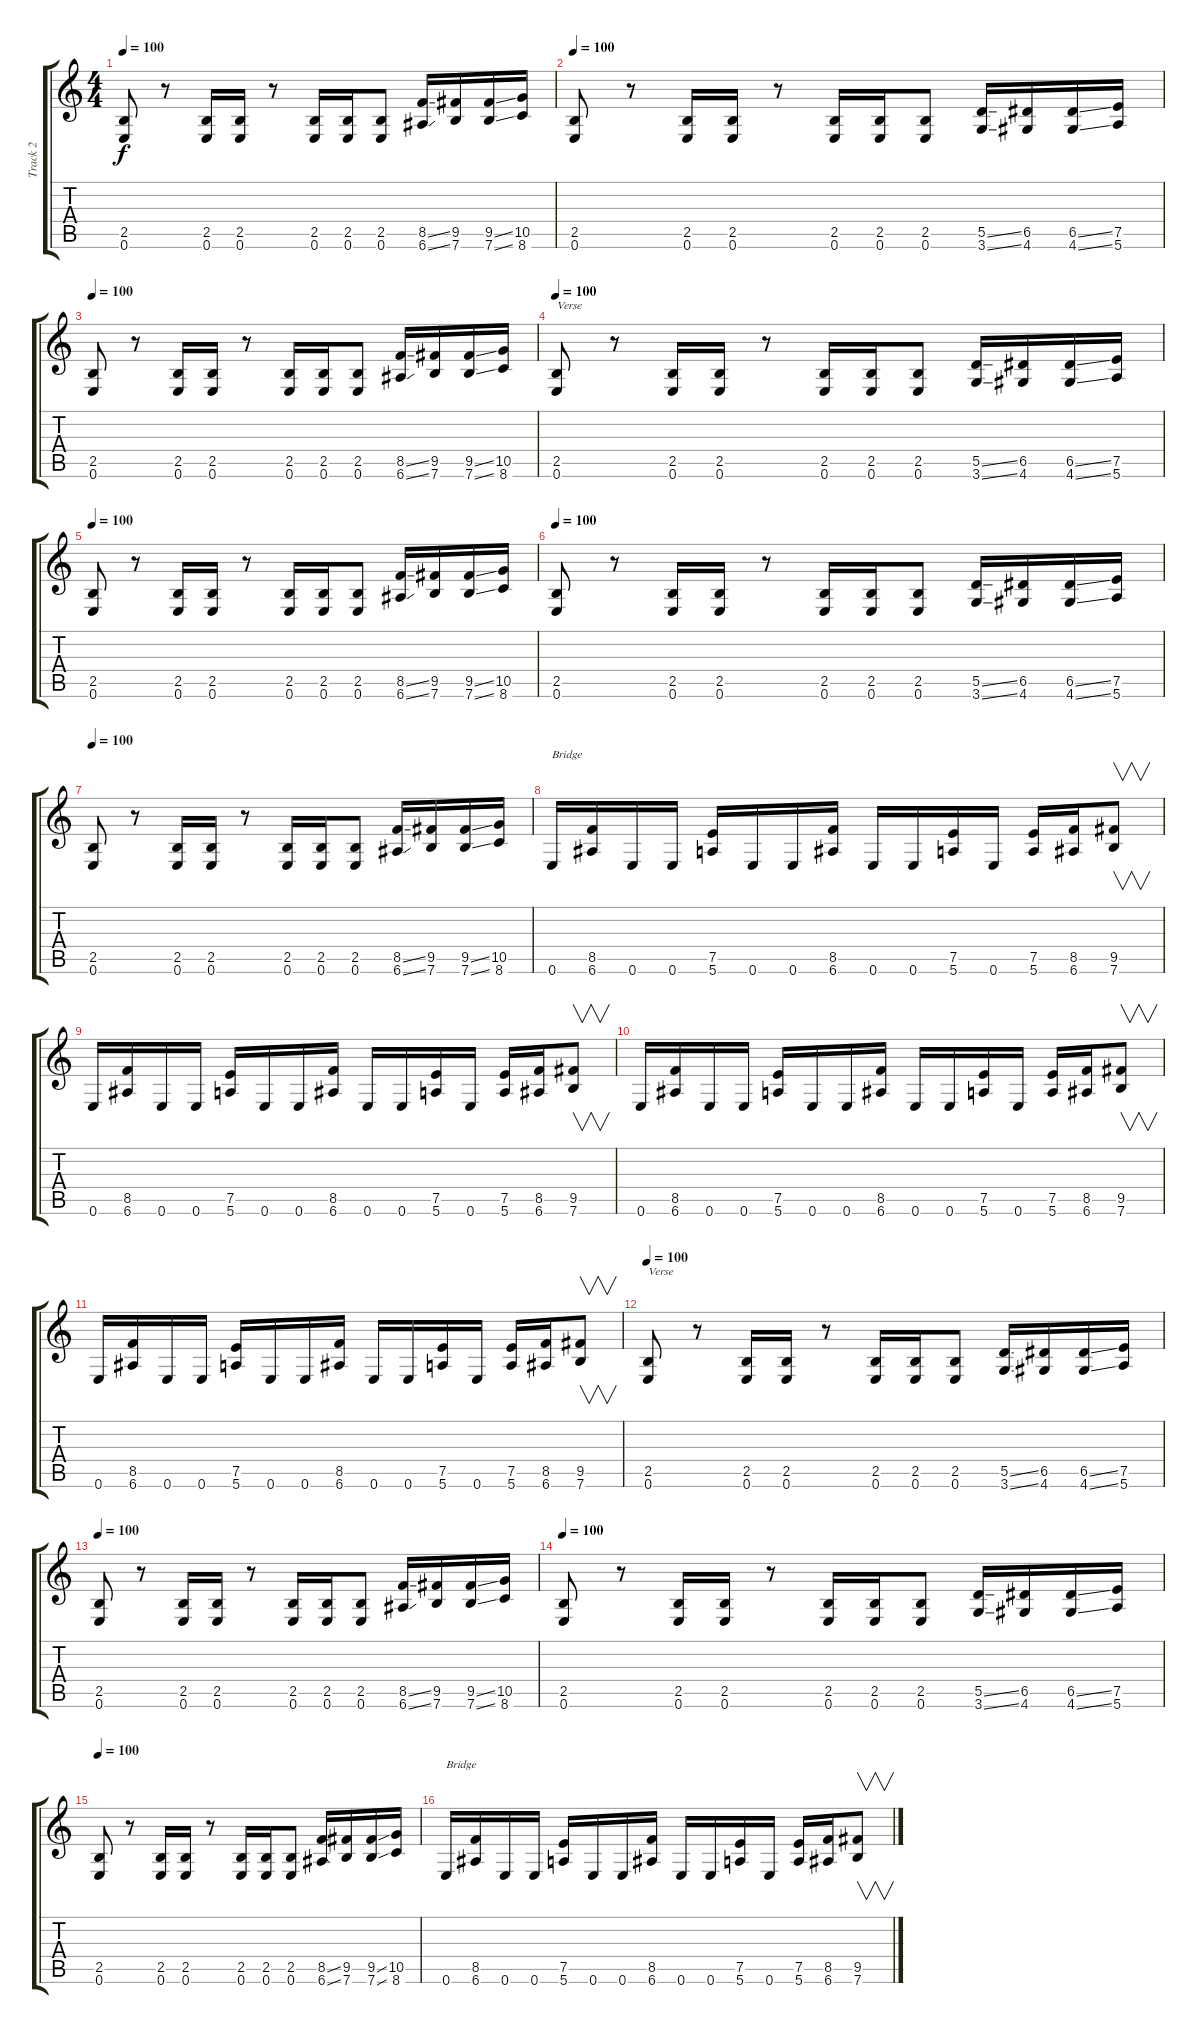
\track ("Track 2" "Track 2") {instrument overdrivenguitar}
\staff {score tabs}
\tuning (E4 B3 G3 D3 A2 E2) {hide}
\ts (4 4)
\tempo 100
\clef g2
\ks c
(2.5 0.6).8{dy f} r.8 (2.5 0.6).16 (2.5 0.6).16 r.8 (2.5 0.6).16 (2.5 0.6).16 (2.5 0.6).8 (8.5{ss} 6.6{ss}).16 (9.5 7.6).16 (9.5{ss} 7.6{ss}).16 (10.5 8.6).16 |
\tempo 100
(2.5 0.6).8 r.8 (2.5 0.6).16 (2.5 0.6).16 r.8 (2.5 0.6).16 (2.5 0.6).16 (2.5 0.6).8 (5.5{ss} 3.6{ss}).16 (6.5 4.6).16 (6.5{ss} 4.6{ss}).16 (7.5 5.6).16 |
\tempo 100
(2.5 0.6).8 r.8 (2.5 0.6).16 (2.5 0.6).16 r.8 (2.5 0.6).16 (2.5 0.6).16 (2.5 0.6).8 (8.5{ss} 6.6{ss}).16 (9.5 7.6).16 (9.5{ss} 7.6{ss}).16 (10.5 8.6).16 |
\tempo 100
(2.5 0.6).8{txt "Verse"} r.8 (2.5 0.6).16 (2.5 0.6).16 r.8 (2.5 0.6).16 (2.5 0.6).16 (2.5 0.6).8 (5.5{ss} 3.6{ss}).16 (6.5 4.6).16 (6.5{ss} 4.6{ss}).16 (7.5 5.6).16 |
\tempo 100
(2.5 0.6).8 r.8 (2.5 0.6).16 (2.5 0.6).16 r.8 (2.5 0.6).16 (2.5 0.6).16 (2.5 0.6).8 (8.5{ss} 6.6{ss}).16 (9.5 7.6).16 (9.5{ss} 7.6{ss}).16 (10.5 8.6).16 |
\tempo 100
(2.5 0.6).8 r.8 (2.5 0.6).16 (2.5 0.6).16 r.8 (2.5 0.6).16 (2.5 0.6).16 (2.5 0.6).8 (5.5{ss} 3.6{ss}).16 (6.5 4.6).16 (6.5{ss} 4.6{ss}).16 (7.5 5.6).16 |
\tempo 100
(2.5 0.6).8 r.8 (2.5 0.6).16 (2.5 0.6).16 r.8 (2.5 0.6).16 (2.5 0.6).16 (2.5 0.6).8 (8.5{ss} 6.6{ss}).16 (9.5 7.6).16 (9.5{ss} 7.6{ss}).16 (10.5 8.6).16 |
0.6.16{txt "Bridge"} (8.5 6.6).16 0.6.16 0.6.16 (7.5 5.6).16 0.6.16 0.6.16 (8.5 6.6).16 0.6.16 0.6.16 (7.5 5.6).16 0.6.16 (7.5 5.6).16 (8.5 6.6).16 (9.5 7.6).8{v} |
0.6.16 (8.5 6.6).16 0.6.16 0.6.16 (7.5 5.6).16 0.6.16 0.6.16 (8.5 6.6).16 0.6.16 0.6.16 (7.5 5.6).16 0.6.16 (7.5 5.6).16 (8.5 6.6).16 (9.5 7.6).8{v} |
0.6.16 (8.5 6.6).16 0.6.16 0.6.16 (7.5 5.6).16 0.6.16 0.6.16 (8.5 6.6).16 0.6.16 0.6.16 (7.5 5.6).16 0.6.16 (7.5 5.6).16 (8.5 6.6).16 (9.5 7.6).8{v} |
0.6.16 (8.5 6.6).16 0.6.16 0.6.16 (7.5 5.6).16 0.6.16 0.6.16 (8.5 6.6).16 0.6.16 0.6.16 (7.5 5.6).16 0.6.16 (7.5 5.6).16 (8.5 6.6).16 (9.5 7.6).8{v} |
\tempo 100
(2.5 0.6).8{txt "Verse"} r.8 (2.5 0.6).16 (2.5 0.6).16 r.8 (2.5 0.6).16 (2.5 0.6).16 (2.5 0.6).8 (5.5{ss} 3.6{ss}).16 (6.5 4.6).16 (6.5{ss} 4.6{ss}).16 (7.5 5.6).16 |
\tempo 100
(2.5 0.6).8 r.8 (2.5 0.6).16 (2.5 0.6).16 r.8 (2.5 0.6).16 (2.5 0.6).16 (2.5 0.6).8 (8.5{ss} 6.6{ss}).16 (9.5 7.6).16 (9.5{ss} 7.6{ss}).16 (10.5 8.6).16 |
\tempo 100
(2.5 0.6).8 r.8 (2.5 0.6).16 (2.5 0.6).16 r.8 (2.5 0.6).16 (2.5 0.6).16 (2.5 0.6).8 (5.5{ss} 3.6{ss}).16 (6.5 4.6).16 (6.5{ss} 4.6{ss}).16 (7.5 5.6).16 |
\tempo 100
(2.5 0.6).8 r.8 (2.5 0.6).16 (2.5 0.6).16 r.8 (2.5 0.6).16 (2.5 0.6).16 (2.5 0.6).8 (8.5{ss} 6.6{ss}).16 (9.5 7.6).16 (9.5{ss} 7.6{ss}).16 (10.5 8.6).16 |
0.6.16{txt "Bridge"} (8.5 6.6).16 0.6.16 0.6.16 (7.5 5.6).16 0.6.16 0.6.16 (8.5 6.6).16 0.6.16 0.6.16 (7.5 5.6).16 0.6.16 (7.5 5.6).16 (8.5 6.6).16 (9.5 7.6).8{v}
